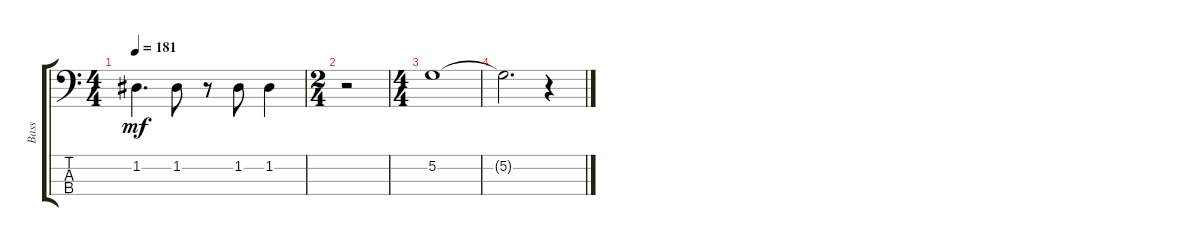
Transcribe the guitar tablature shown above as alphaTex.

\track ("Bass" "Bass") {instrument electricbassfinger}
\staff {score tabs}
\tuning (G2 D2 A1 E1) {hide}
\ts (4 4)
\tempo 181
\clef f4
\ks c
1.2.4{d dy mf} 1.2.8 r.8 1.2.8 1.2.4 |
\ts (2 4)
r.2 |
\ts (4 4)
5.2.1 |
5.2{t}.2{d} r.4
